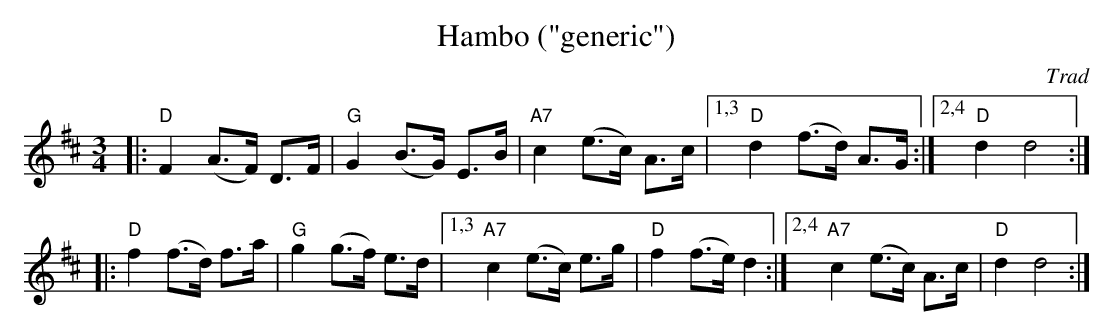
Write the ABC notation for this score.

X:1
T: Hambo ("generic")
O: Trad
M: 3/4
L: 1/8
K: D
|: "D"F2 (A>F) D>F | "G"G2 (B>G) E>B \
| "A7"c2 (e>c) A>c |1,3 "D"d2 (f>d) A>G :|2,4 "D"d2 d4 :|
|: "D"f2 (f>d) f>a | "G"g2 (g>f) e>d \
|1,3 "A7"c2 (e>c) e>g | "D"f2 (f>e) d2 \
:|2,4 "A7"c2 (e>c) A>c | "D"d2 d4 :|
